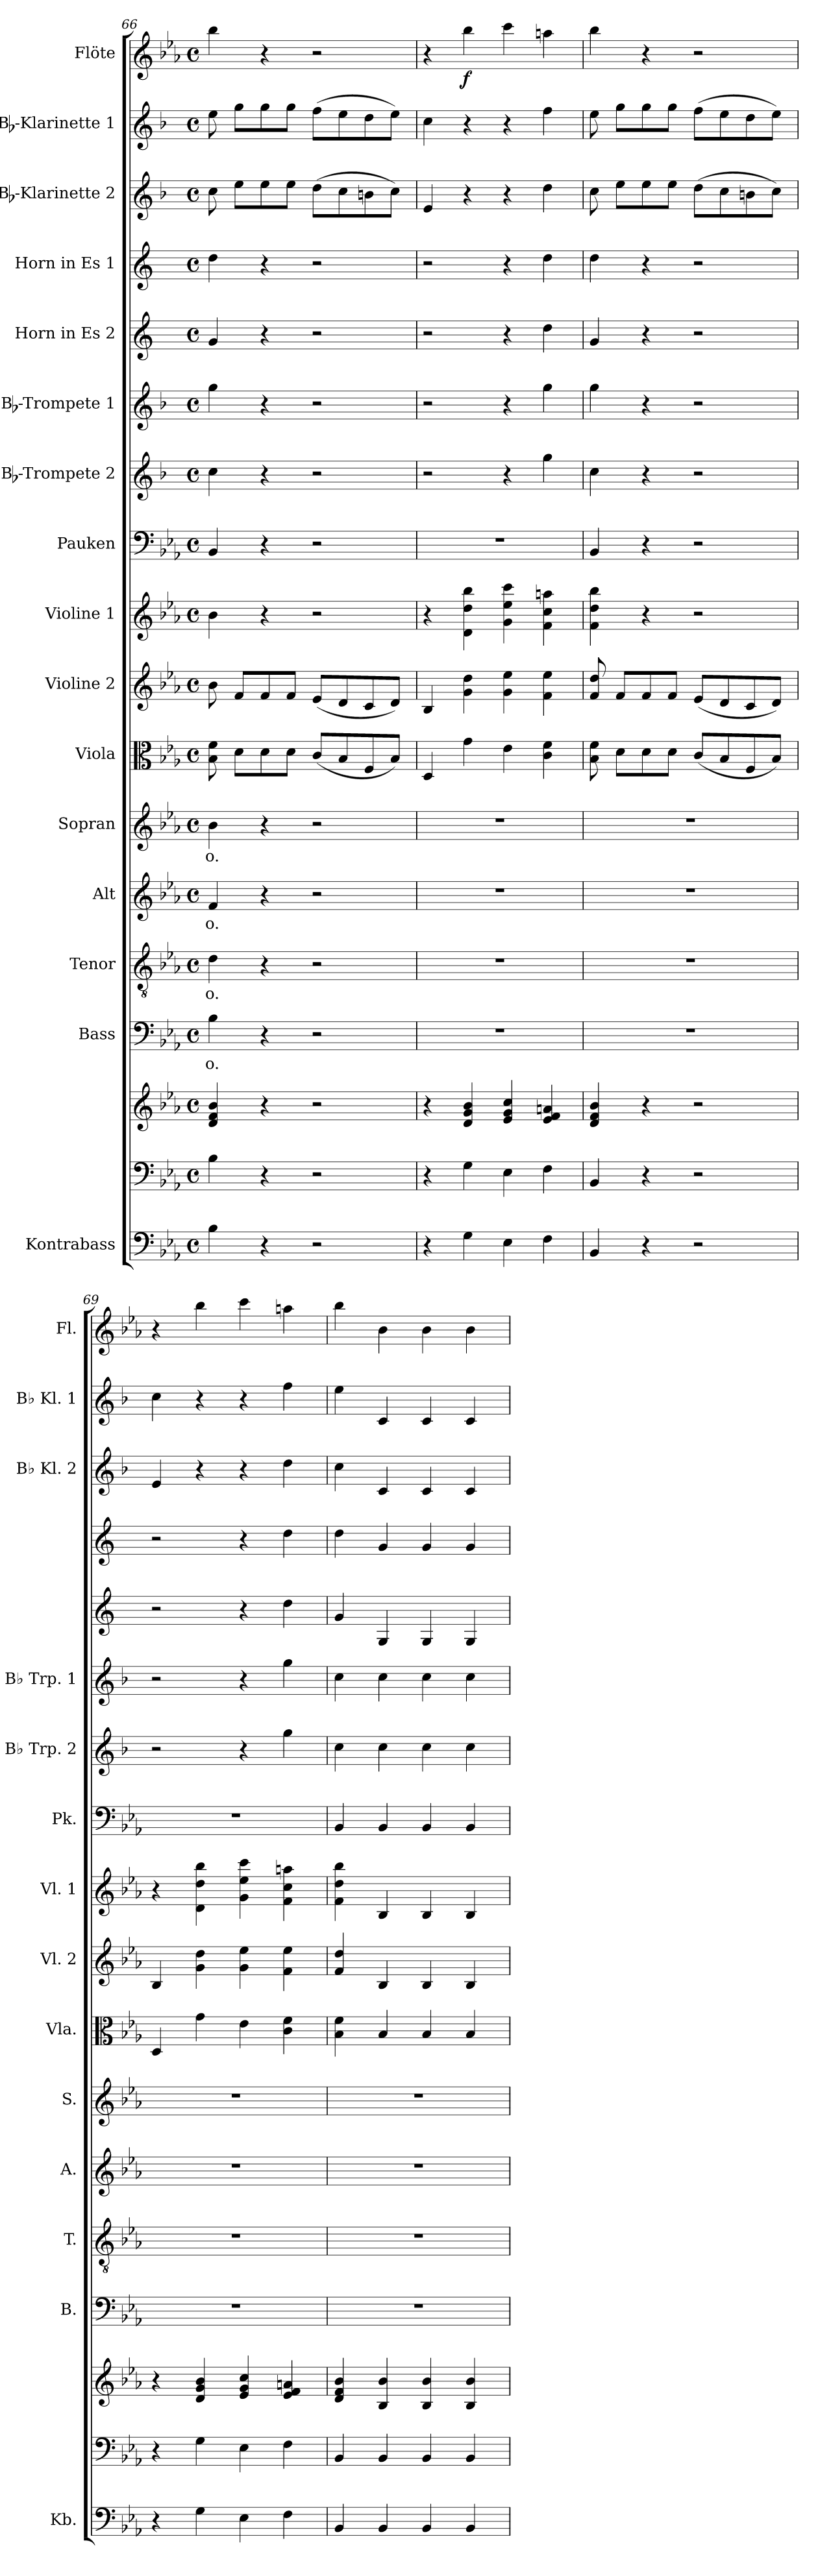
**kern	**kern	**kern	**kern	**text	**kern	**text	**kern	**text	**kern	**text	**kern	**kern	**kern	**kern	**kern	**kern	**kern	**kern	**kern	**kern	**kern	**dynam
*part17	*part16	*part16	*part15	*part15	*part14	*part14	*part13	*part13	*part12	*part12	*part11	*part10	*part9	*part8	*part7	*part6	*part5	*part4	*part3	*part2	*part1	*part1
*staff18	*staff17	*staff16	*staff15	*staff15	*staff14	*staff14	*staff13	*staff13	*staff12	*staff12	*staff11	*staff10	*staff9	*staff8	*staff7	*staff6	*staff5	*staff4	*staff3	*staff2	*staff1	*staff1
*I"Kontrabass	*	*	*I"Bass	*	*I"Tenor	*	*I"Alt	*	*I"Sopran	*	*I"Viola	*I"Violine 2	*I"Violine 1	*I"Pauken	*I"Bb-Trompete 2	*I"Bb-Trompete 1	*I"Horn in Es 2	*I"Horn in Es 1	*I"Bb-Klarinette 2	*I"Bb-Klarinette 1	*I"Flöte	*
*I'Kb.	*	*	*I'B.	*	*I'T.	*	*I'A.	*	*I'S.	*	*I'Vla.	*I'Vl. 2	*I'Vl. 1	*I'Pk.	*I'Bb Trp. 2	*I'Bb Trp. 1	*	*	*I'Bb Kl. 2	*I'Bb Kl. 1	*I'Fl.	*
*clefF4	*clefF4	*clefG2	*clefF4	*	*clefGv2	*	*clefG2	*	*clefG2	*	*clefC3	*clefG2	*clefG2	*clefF4	*clefG2	*clefG2	*clefG2	*clefG2	*clefG2	*clefG2	*clefG2	*
*ITrd7c12	*	*	*	*	*	*	*	*	*	*	*	*	*	*	*ITrd1c2	*ITrd1c2	*ITrd5c9	*ITrd5c9	*ITrd1c2	*ITrd1c2	*	*
*k[b-e-a-]	*k[b-e-a-]	*k[b-e-a-]	*k[b-e-a-]	*	*k[b-e-a-]	*	*k[b-e-a-]	*	*k[b-e-a-]	*	*k[b-e-a-]	*k[b-e-a-]	*k[b-e-a-]	*k[b-e-a-]	*k[b-e-a-]	*k[b-e-a-]	*k[b-e-a-]	*k[b-e-a-]	*k[b-e-a-]	*k[b-e-a-]	*k[b-e-a-]	*
*E-:	*E-:	*E-:	*E-:	*	*E-:	*	*E-:	*	*E-:	*	*E-:	*E-:	*E-:	*E-:	*E-:	*E-:	*E-:	*E-:	*E-:	*E-:	*E-:	*
*M4/4	*M4/4	*M4/4	*M4/4	*	*M4/4	*	*M4/4	*	*M4/4	*	*M4/4	*M4/4	*M4/4	*M4/4	*M4/4	*M4/4	*M4/4	*M4/4	*M4/4	*M4/4	*M4/4	*
*met(c)	*met(c)	*met(c)	*met(c)	*	*met(c)	*	*met(c)	*	*met(c)	*	*met(c)	*met(c)	*met(c)	*met(c)	*met(c)	*met(c)	*met(c)	*met(c)	*met(c)	*met(c)	*met(c)	*
=66	=66	=66	=66	=66	=66	=66	=66	=66	=66	=66	=66	=66	=66	=66	=66	=66	=66	=66	=66	=66	=66	=66
!	!	!	!	!LO:LY:b	!	!LO:LY:b	!	!LO:LY:b	!	!LO:LY:b	!	!	!	!	!	!	!	!	!	!	!	!
4BB-\	4B-\	4d/ 4f/ 4b-/	4B-\	-o.	4d\	-o.	4f/	-o.	4b-\	-o.	8B-\ 8f\	8b-\	4b-\	4BB-/	4b-\	4ff\	4B-/	4f\	8b-\	8dd\	4bb-\	.
.	.	.	.	.	.	.	.	.	.	.	8d\L	8f/L	.	.	.	.	.	.	8dd\L	8ff\L	.	.
4r	4r	4r	4r	.	4r	.	4r	.	4r	.	8d\	8f/	4r	4r	4r	4r	4r	4r	8dd\	8ff\	4r	.
.	.	.	.	.	.	.	.	.	.	.	8d\J	8f/J	.	.	.	.	.	.	8dd\J	8ff\J	.	.
2r	2r	2r	2r	.	2r	.	2r	.	2r	.	(<8c/L	(<8e-/L	2r	2r	2r	2r	2r	2r	(>8cc\L	(>8ee-\L	2r	.
.	.	.	.	.	.	.	.	.	.	.	8B-/	8d/	.	.	.	.	.	.	8b-\	8dd\	.	.
.	.	.	.	.	.	.	.	.	.	.	8F/	8c/	.	.	.	.	.	.	8an\	8cc\	.	.
.	.	.	.	.	.	.	.	.	.	.	8B-/J)	8d/J)	.	.	.	.	.	.	8b-\J)	8dd\J)	.	.
!!LO:PB:g=z
=67	=67	=67	=67	=67	=67	=67	=67	=67	=67	=67	=67	=67	=67	=67	=67	=67	=67	=67	=67	=67	=67	=67
4r	4r	4r	1r	.	1r	.	1r	.	1r	.	4D/	4B-/	4r	1r	2r	2r	2r	2r	4d/	4b-\	4r	.
!	!	!	!	!	!	!	!	!	!	!	!	!	!	!	!	!	!	!	!	!	!	!LO:DY:b
4GG\	4G\	4d/ 4g/ 4b-/	.	.	.	.	.	.	.	.	4g\	4g\ 4dd\	4d\ 4dd\ 4bb-\	.	.	.	.	.	4r	4r	4bb-\	f
4EE-\	4E-\	4e-/ 4g/ 4cc/	.	.	.	.	.	.	.	.	4e-\	4g\ 4ee-\	4g\ 4ee-\ 4ccc\	.	4r	4r	4r	4r	4r	4r	4ccc\	.
4FF\	4F\	4e-/ 4f/ 4an/	.	.	.	.	.	.	.	.	4c\ 4f\	4f\ 4ee-\	4f\ 4cc\ 4aan\	.	4ff\	4ff\	4f\	4f\	4cc\	4ee-\	4aan\	.
=68	=68	=68	=68	=68	=68	=68	=68	=68	=68	=68	=68	=68	=68	=68	=68	=68	=68	=68	=68	=68	=68	=68
4BBB-/	4BB-/	4d/ 4f/ 4b-/	1r	.	1r	.	1r	.	1r	.	8B-\ 8f\	8f/ 8dd/	4f\ 4dd\ 4bb-\	4BB-/	4b-\	4ff\	4B-/	4f\	8b-\	8dd\	4bb-\	.
.	.	.	.	.	.	.	.	.	.	.	8d\L	8f/L	.	.	.	.	.	.	8dd\L	8ff\L	.	.
4r	4r	4r	.	.	.	.	.	.	.	.	8d\	8f/	4r	4r	4r	4r	4r	4r	8dd\	8ff\	4r	.
.	.	.	.	.	.	.	.	.	.	.	8d\J	8f/J	.	.	.	.	.	.	8dd\J	8ff\J	.	.
2r	2r	2r	.	.	.	.	.	.	.	.	(<8c/L	(<8e-/L	2r	2r	2r	2r	2r	2r	(>8cc\L	(>8ee-\L	2r	.
.	.	.	.	.	.	.	.	.	.	.	8B-/	8d/	.	.	.	.	.	.	8b-\	8dd\	.	.
.	.	.	.	.	.	.	.	.	.	.	8F/	8c/	.	.	.	.	.	.	8an\	8cc\	.	.
.	.	.	.	.	.	.	.	.	.	.	8B-/J)	8d/J)	.	.	.	.	.	.	8b-\J)	8dd\J)	.	.
=69	=69	=69	=69	=69	=69	=69	=69	=69	=69	=69	=69	=69	=69	=69	=69	=69	=69	=69	=69	=69	=69	=69
4r	4r	4r	1r	.	1r	.	1r	.	1r	.	4D/	4B-/	4r	1r	2r	2r	2r	2r	4d/	4b-\	4r	.
4GG\	4G\	4d/ 4g/ 4b-/	.	.	.	.	.	.	.	.	4g\	4g\ 4dd\	4d\ 4dd\ 4bb-\	.	.	.	.	.	4r	4r	4bb-\	.
4EE-\	4E-\	4e-/ 4g/ 4cc/	.	.	.	.	.	.	.	.	4e-\	4g\ 4ee-\	4g\ 4ee-\ 4ccc\	.	4r	4r	4r	4r	4r	4r	4ccc\	.
4FF\	4F\	4e-/ 4f/ 4an/	.	.	.	.	.	.	.	.	4c\ 4f\	4f\ 4ee-\	4f\ 4cc\ 4aan\	.	4ff\	4ff\	4f\	4f\	4cc\	4ee-\	4aan\	.
=70	=70	=70	=70	=70	=70	=70	=70	=70	=70	=70	=70	=70	=70	=70	=70	=70	=70	=70	=70	=70	=70	=70
4BBB-/	4BB-/	4d/ 4f/ 4b-/	1r	.	1r	.	1r	.	1r	.	4B-\ 4f\	4f/ 4dd/	4f\ 4dd\ 4bb-\	4BB-/	4b-\	4b-\	4B-/	4f\	4b-\	4dd\	4bb-\	.
4BBB-/	4BB-/	4B-/ 4b-/	.	.	.	.	.	.	.	.	4B-/	4B-/	4B-/	4BB-/	4b-\	4b-\	4BB-/	4B-/	4B-/	4B-/	4b-\	.
4BBB-/	4BB-/	4B-/ 4b-/	.	.	.	.	.	.	.	.	4B-/	4B-/	4B-/	4BB-/	4b-\	4b-\	4BB-/	4B-/	4B-/	4B-/	4b-\	.
4BBB-/	4BB-/	4B-/ 4b-/	.	.	.	.	.	.	.	.	4B-/	4B-/	4B-/	4BB-/	4b-\	4b-\	4BB-/	4B-/	4B-/	4B-/	4b-\	.
=	=	=	=	=	=	=	=	=	=	=	=	=	=	=	=	=	=	=	=	=	=	=
*-	*-	*-	*-	*-	*-	*-	*-	*-	*-	*-	*-	*-	*-	*-	*-	*-	*-	*-	*-	*-	*-	*-
